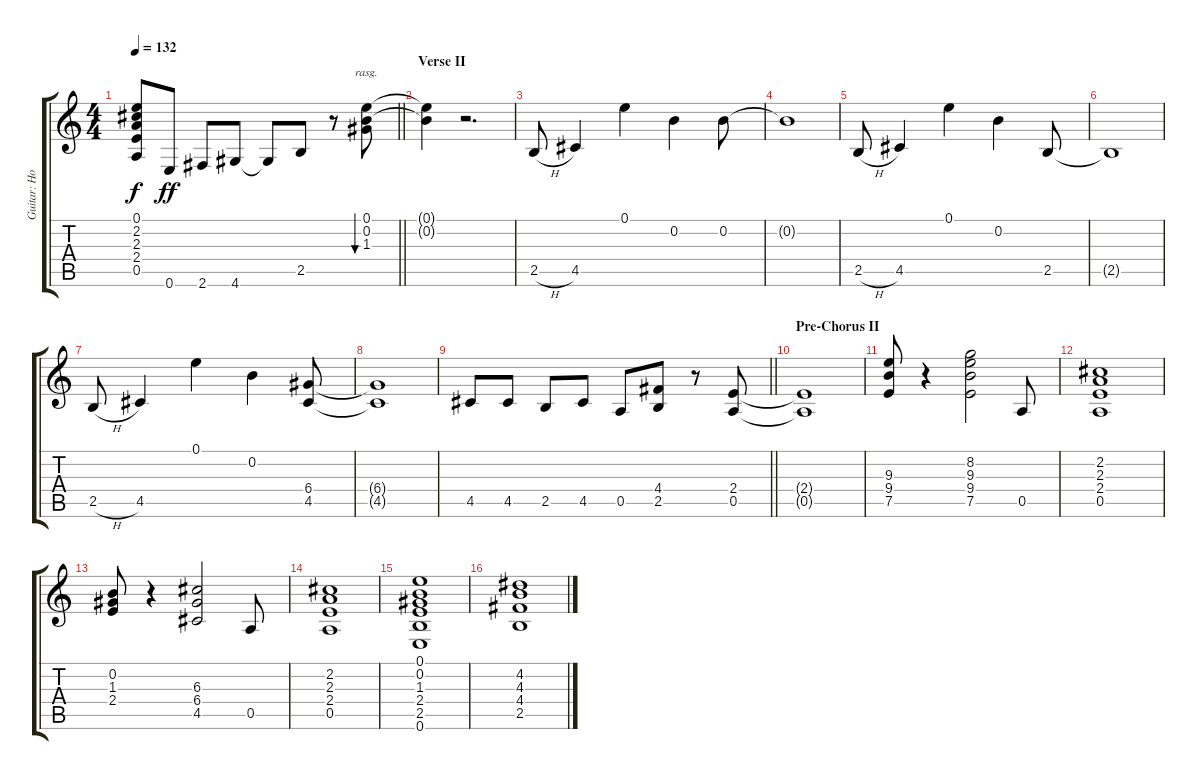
\track ("Guitar: Howard" "Guitar: Ho") {instrument distortionguitar}
\staff {score tabs}
\tuning (E4 B3 G3 D3 A2 E2) {hide}
\ts (4 4)
\tempo 132
\clef g2
\barLineRight lightlight
\ks c
(0.1{t} 2.2{t} 2.3{t} 2.4{t} 0.5{t}).8{dy f} 0.6.8{dy ff} 2.6.8 4.6.8 4.6{t}.8 2.5.8 r.8 (0.1 0.2 1.3).8{bu 120 rasg ii} |
\section ("" "Verse II")
(0.1{t} 0.2{t}).4 r.2{d} |
2.5{h}.8 4.5.4 0.1.4 0.2.4 0.2.8 |
0.2{t}.1 |
2.5{h}.8 4.5.4 0.1.4 0.2.4 2.5.8 |
2.5{t}.1 |
2.5{h}.8 4.5.4 0.1.4 0.2.4 (6.4 4.5).8 |
(6.4{t} 4.5{t}).1 |
\barLineRight lightlight
4.5.8 4.5.8 2.5.8 4.5.8 0.5.8 (4.4 2.5).8 r.8 (2.4 0.5).8 |
\section ("" "Pre-Chorus II")
(2.4{t} 0.5{t}).1 |
(9.3 9.4 7.5).8 r.4 (8.2 9.3 9.4 7.5).2 0.5.8 |
(2.2 2.3 2.4 0.5).1 |
(0.2 1.3 2.4).8 r.4 (6.3 6.4 4.5).2 0.5.8 |
(2.2 2.3 2.4 0.5).1 |
(0.1 0.2 1.3 2.4 2.5 0.6).1 |
(4.2 4.3 4.4 2.5).1
